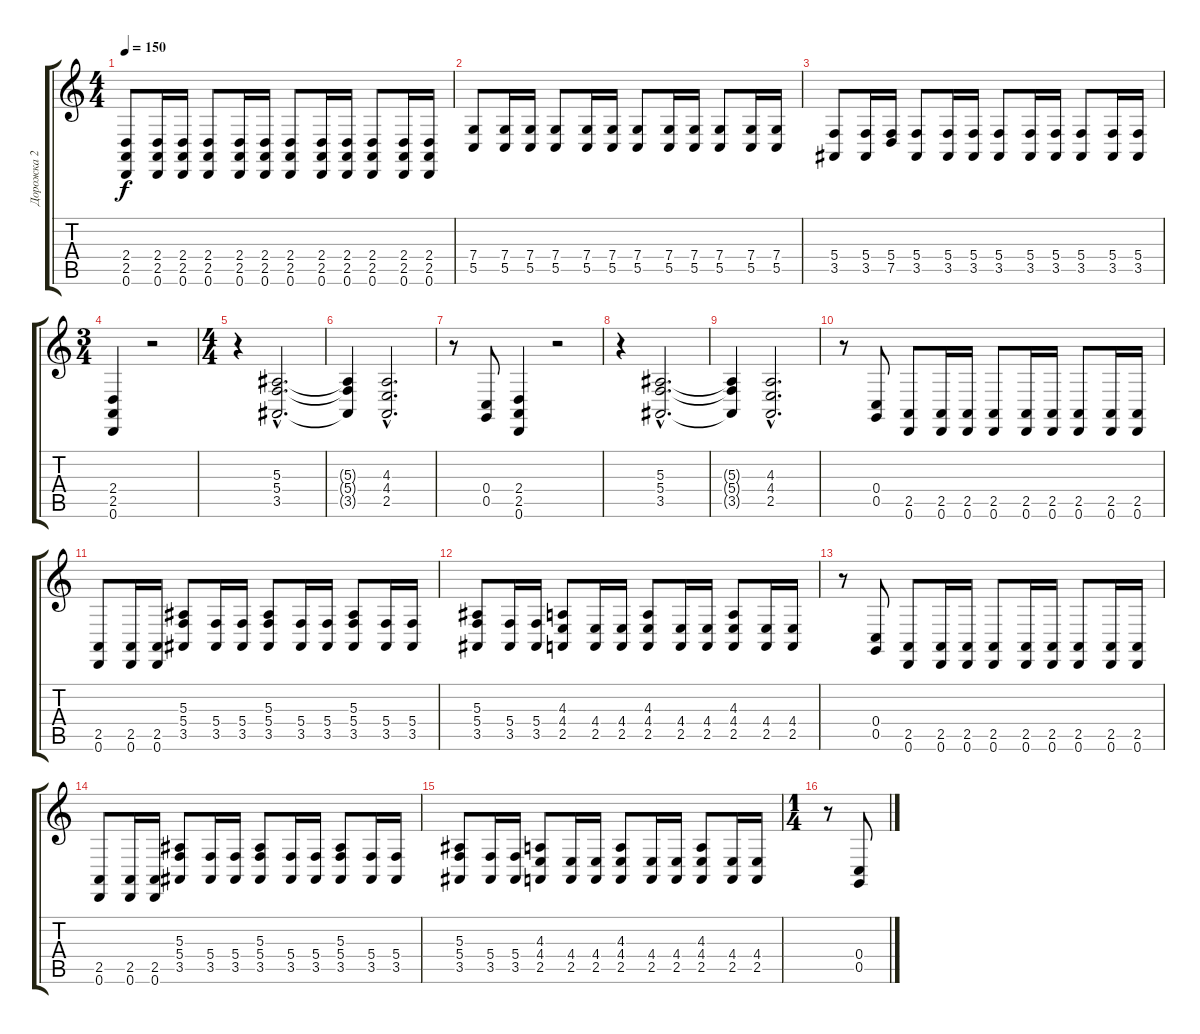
\track ("Дорожка 2" "Дорожка 2") {instrument sopranosax}
\staff {score tabs}
\tuning (D4 A3 F3 C3 G2 D2) {hide}
\ts (4 4)
\tempo 150
\clef g2
\ks c
(2.4 2.5 0.6).8{dy f instrument distortionguitar} (2.4 2.5 0.6).16 (2.4 2.5 0.6).16 (2.4 2.5 0.6).8 (2.4 2.5 0.6).16 (2.4 2.5 0.6).16 (2.4 2.5 0.6).8 (2.4 2.5 0.6).16 (2.4 2.5 0.6).16 (2.4 2.5 0.6).8 (2.4 2.5 0.6).16 (2.4 2.5 0.6).16 |
(7.4 5.5).8{instrument distortionguitar} (7.4 5.5).16 (7.4 5.5).16 (7.4 5.5).8 (7.4 5.5).16 (7.4 5.5).16 (7.4 5.5).8 (7.4 5.5).16 (7.4 5.5).16 (7.4 5.5).8 (7.4 5.5).16 (7.4 5.5).16 |
(5.4 3.5).8{instrument distortionguitar} (5.4 3.5).16 (5.4 7.5).16 (5.4 3.5).8 (5.4 3.5).16 (5.4 3.5).16 (5.4 3.5).8 (5.4 3.5).16 (5.4 3.5).16 (5.4 3.5).8 (5.4 3.5).16 (5.4 3.5).16 |
\ts (3 4)
(2.4 2.5 0.6).4 r.2 |
\ts (4 4)
r.4 (5.3{hac} 5.4{hac} 3.5{hac}).2{d} |
(5.3{t} 5.4{t} 3.5{t}).4 (4.3{hac} 4.4{hac} 2.5{hac}).2{d} |
r.8 (0.4 0.5).8 (2.4 2.5 0.6).4 r.2 |
r.4 (5.3{hac} 5.4{hac} 3.5{hac}).2{d} |
(5.3{t} 5.4{t} 3.5{t}).4 (4.3{hac} 4.4{hac} 2.5{hac}).2{d} |
r.8 (0.4 0.5).8 (2.5 0.6).8 (2.5 0.6).16 (2.5 0.6).16 (2.5 0.6).8 (2.5 0.6).16 (2.5 0.6).16 (2.5 0.6).8 (2.5 0.6).16 (2.5 0.6).16 |
(2.5 0.6).8 (2.5 0.6).16 (2.5 0.6).16 (5.3 5.4 3.5).8 (5.4 3.5).16 (5.4 3.5).16 (5.3 5.4 3.5).8 (5.4 3.5).16 (5.4 3.5).16 (5.3 5.4 3.5).8 (5.4 3.5).16 (5.4 3.5).16 |
(5.3 5.4 3.5).8 (5.4 3.5).16 (5.4 3.5).16 (4.3 4.4 2.5).8 (4.4 2.5).16 (4.4 2.5).16 (4.3 4.4 2.5).8 (4.4 2.5).16 (4.4 2.5).16 (4.3 4.4 2.5).8 (4.4 2.5).16 (4.4 2.5).16 |
r.8 (0.4 0.5).8 (2.5 0.6).8 (2.5 0.6).16 (2.5 0.6).16 (2.5 0.6).8 (2.5 0.6).16 (2.5 0.6).16 (2.5 0.6).8 (2.5 0.6).16 (2.5 0.6).16 |
(2.5 0.6).8 (2.5 0.6).16 (2.5 0.6).16 (5.3 5.4 3.5).8 (5.4 3.5).16 (5.4 3.5).16 (5.3 5.4 3.5).8 (5.4 3.5).16 (5.4 3.5).16 (5.3 5.4 3.5).8 (5.4 3.5).16 (5.4 3.5).16 |
(5.3 5.4 3.5).8 (5.4 3.5).16 (5.4 3.5).16 (4.3 4.4 2.5).8 (4.4 2.5).16 (4.4 2.5).16 (4.3 4.4 2.5).8 (4.4 2.5).16 (4.4 2.5).16 (4.3 4.4 2.5).8 (4.4 2.5).16 (4.4 2.5).16 |
\ts (1 4)
r.8 (0.4 0.5).8
